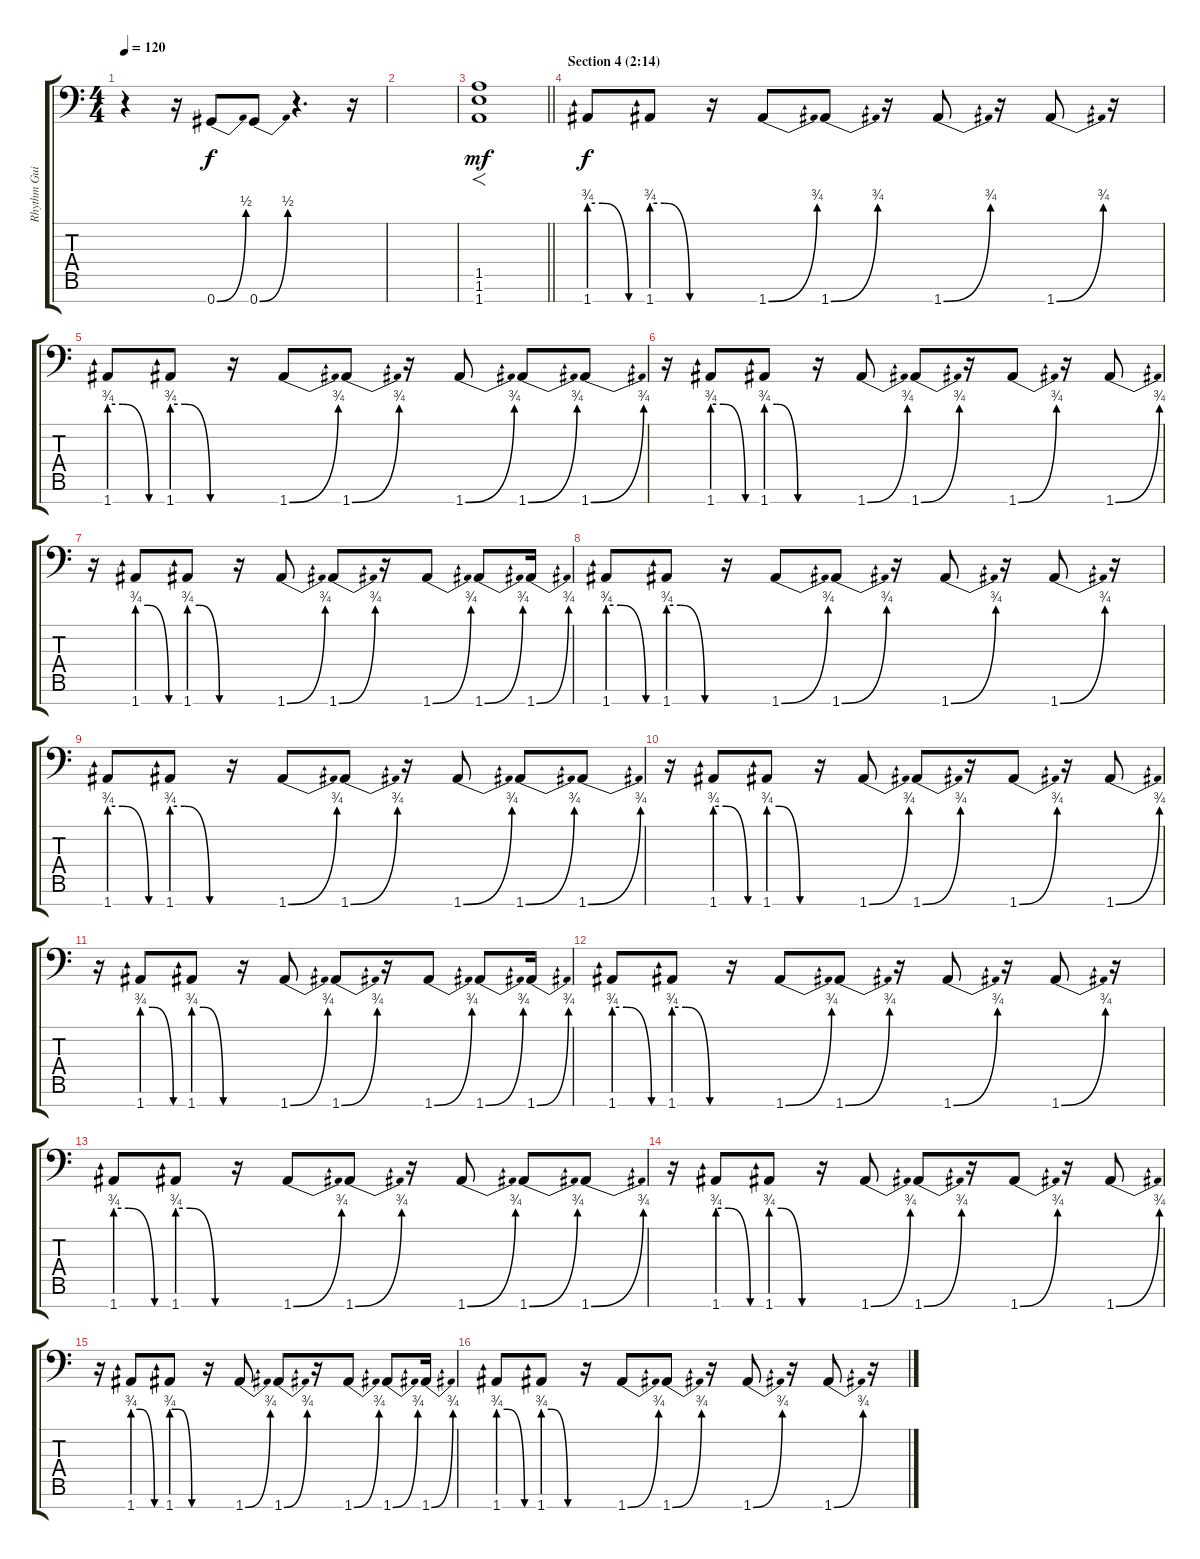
\track ("Rhythm Guitar" "Rhythm Gui") {instrument distortionguitar}
\staff {score tabs}
\tuning (Eb4 Bb3 Gb3 Db3 Ab2 Eb2 Ab1) {hide}
\ts (4 4)
\tempo 120
\clef f4
\ks c
r.4{dy f} r.16 0.7{be (bend 0 0 60 2)}.8 0.7{be (bend 0 0 60 2)}.8 r.4{d} r.16 |
|
\barLineRight lightlight
(1.5 1.6 1.7).1{f dy mf instrument distortionguitar} |
\section ("" "Section 4 (2:14)")
1.7{be (custom 0 3 15 3 45 0 60 0)}.8{dy f} 1.7{be (custom 0 3 15 3 45 0 60 0)}.8 r.16 1.7{be (bend 0 0 60 3)}.8 1.7{be (bend 0 0 60 3)}.8 r.16 1.7{be (bend 0 0 60 3)}.8 r.16 1.7{be (bend 0 0 60 3)}.8 r.16 |
1.7{be (custom 0 3 15 3 45 0 60 0)}.8 1.7{be (custom 0 3 15 3 45 0 60 0)}.8 r.16 1.7{be (bend 0 0 60 3)}.8 1.7{be (bend 0 0 60 3)}.8 r.16 1.7{be (bend 0 0 60 3)}.8 1.7{be (bend 0 0 60 3)}.8 1.7{be (bend 0 0 60 3)}.8 |
r.16 1.7{be (custom 0 3 15 3 45 0 60 0)}.8 1.7{be (custom 0 3 15 3 45 0 60 0)}.8 r.16 1.7{be (bend 0 0 60 3)}.8 1.7{be (bend 0 0 60 3)}.8 r.16 1.7{be (bend 0 0 60 3)}.8 r.16 1.7{be (bend 0 0 60 3)}.8 |
r.16 1.7{be (custom 0 3 15 3 45 0 60 0)}.8 1.7{be (custom 0 3 15 3 45 0 60 0)}.8 r.16 1.7{be (bend 0 0 60 3)}.8 1.7{be (bend 0 0 60 3)}.8 r.16 1.7{be (bend 0 0 60 3)}.8 1.7{be (bend 0 0 60 3)}.8 1.7{be (bend 0 0 60 3)}.16 |
1.7{be (custom 0 3 15 3 45 0 60 0)}.8 1.7{be (custom 0 3 15 3 45 0 60 0)}.8 r.16 1.7{be (bend 0 0 60 3)}.8 1.7{be (bend 0 0 60 3)}.8 r.16 1.7{be (bend 0 0 60 3)}.8 r.16 1.7{be (bend 0 0 60 3)}.8 r.16 |
1.7{be (custom 0 3 15 3 45 0 60 0)}.8 1.7{be (custom 0 3 15 3 45 0 60 0)}.8 r.16 1.7{be (bend 0 0 60 3)}.8 1.7{be (bend 0 0 60 3)}.8 r.16 1.7{be (bend 0 0 60 3)}.8 1.7{be (bend 0 0 60 3)}.8 1.7{be (bend 0 0 60 3)}.8 |
r.16 1.7{be (custom 0 3 15 3 45 0 60 0)}.8 1.7{be (custom 0 3 15 3 45 0 60 0)}.8 r.16 1.7{be (bend 0 0 60 3)}.8 1.7{be (bend 0 0 60 3)}.8 r.16 1.7{be (bend 0 0 60 3)}.8 r.16 1.7{be (bend 0 0 60 3)}.8 |
r.16 1.7{be (custom 0 3 15 3 45 0 60 0)}.8 1.7{be (custom 0 3 15 3 45 0 60 0)}.8 r.16 1.7{be (bend 0 0 60 3)}.8 1.7{be (bend 0 0 60 3)}.8 r.16 1.7{be (bend 0 0 60 3)}.8 1.7{be (bend 0 0 60 3)}.8 1.7{be (bend 0 0 60 3)}.16 |
1.7{be (custom 0 3 15 3 45 0 60 0)}.8 1.7{be (custom 0 3 15 3 45 0 60 0)}.8 r.16 1.7{be (bend 0 0 60 3)}.8 1.7{be (bend 0 0 60 3)}.8 r.16 1.7{be (bend 0 0 60 3)}.8 r.16 1.7{be (bend 0 0 60 3)}.8 r.16 |
1.7{be (custom 0 3 15 3 45 0 60 0)}.8 1.7{be (custom 0 3 15 3 45 0 60 0)}.8 r.16 1.7{be (bend 0 0 60 3)}.8 1.7{be (bend 0 0 60 3)}.8 r.16 1.7{be (bend 0 0 60 3)}.8 1.7{be (bend 0 0 60 3)}.8 1.7{be (bend 0 0 60 3)}.8 |
r.16 1.7{be (custom 0 3 15 3 45 0 60 0)}.8 1.7{be (custom 0 3 15 3 45 0 60 0)}.8 r.16 1.7{be (bend 0 0 60 3)}.8 1.7{be (bend 0 0 60 3)}.8 r.16 1.7{be (bend 0 0 60 3)}.8 r.16 1.7{be (bend 0 0 60 3)}.8 |
r.16 1.7{be (custom 0 3 15 3 45 0 60 0)}.8 1.7{be (custom 0 3 15 3 45 0 60 0)}.8 r.16 1.7{be (bend 0 0 60 3)}.8 1.7{be (bend 0 0 60 3)}.8 r.16 1.7{be (bend 0 0 60 3)}.8 1.7{be (bend 0 0 60 3)}.8 1.7{be (bend 0 0 60 3)}.16 |
1.7{be (custom 0 3 15 3 45 0 60 0)}.8 1.7{be (custom 0 3 15 3 45 0 60 0)}.8 r.16 1.7{be (bend 0 0 60 3)}.8 1.7{be (bend 0 0 60 3)}.8 r.16 1.7{be (bend 0 0 60 3)}.8 r.16 1.7{be (bend 0 0 60 3)}.8 r.16
